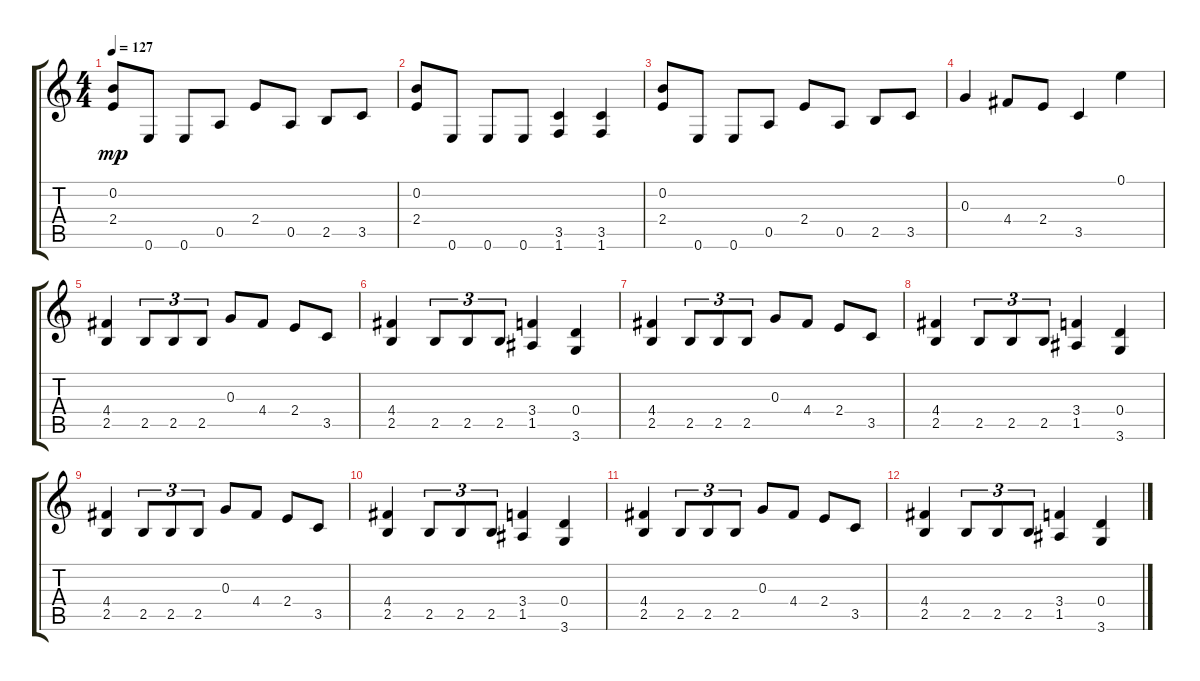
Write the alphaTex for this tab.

\track "" {instrument distortionguitar}
\staff {score tabs}
\tuning (E4 B3 G3 D3 A2 E2) {hide}
\ts (4 4)
\tempo 127
\clef g2
\ks c
(0.2 2.4).8{dy mp} 0.6.8 0.6.8 0.5.8 2.4.8 0.5.8 2.5.8 3.5.8 |
(0.2 2.4).8 0.6.8 0.6.8 0.6.8 (3.5 1.6).4 (3.5 1.6).4 |
(0.2 2.4).8 0.6.8 0.6.8 0.5.8 2.4.8 0.5.8 2.5.8 3.5.8 |
0.3.4 4.4.8 2.4.8 3.5.4 0.1.4 |
(4.4 2.5).4 2.5.8{tu (3 2)} 2.5.8{tu (3 2)} 2.5.8{tu (3 2)} 0.3.8 4.4.8 2.4.8 3.5.8 |
(4.4 2.5).4 2.5.8{tu (3 2)} 2.5.8{tu (3 2)} 2.5.8{tu (3 2)} (3.4 1.5).4 (0.4 3.6).4 |
(4.4 2.5).4 2.5.8{tu (3 2)} 2.5.8{tu (3 2)} 2.5.8{tu (3 2)} 0.3.8 4.4.8 2.4.8 3.5.8 |
(4.4 2.5).4 2.5.8{tu (3 2)} 2.5.8{tu (3 2)} 2.5.8{tu (3 2)} (3.4 1.5).4 (0.4 3.6).4 |
(4.4 2.5).4 2.5.8{tu (3 2)} 2.5.8{tu (3 2)} 2.5.8{tu (3 2)} 0.3.8 4.4.8 2.4.8 3.5.8 |
(4.4 2.5).4 2.5.8{tu (3 2)} 2.5.8{tu (3 2)} 2.5.8{tu (3 2)} (3.4 1.5).4 (0.4 3.6).4 |
(4.4 2.5).4 2.5.8{tu (3 2)} 2.5.8{tu (3 2)} 2.5.8{tu (3 2)} 0.3.8 4.4.8 2.4.8 3.5.8 |
(4.4 2.5).4 2.5.8{tu (3 2)} 2.5.8{tu (3 2)} 2.5.8{tu (3 2)} (3.4 1.5).4 (0.4 3.6).4
